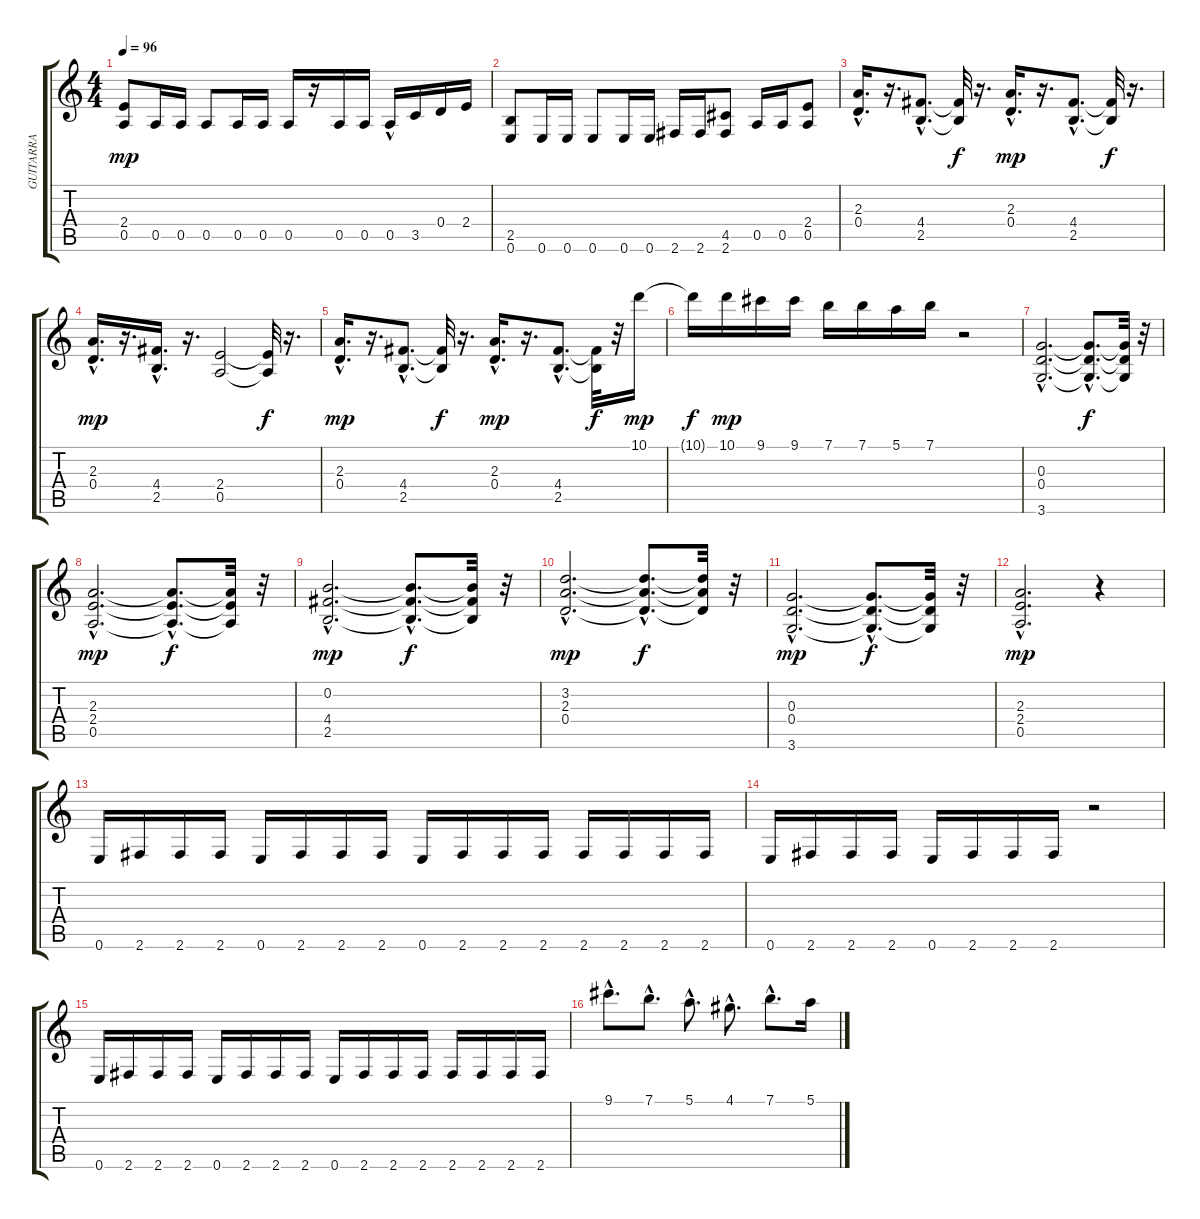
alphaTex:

\track ("GUITARRA" "GUITARRA") {instrument overdrivenguitar}
\staff {score tabs}
\tuning (E4 B3 G3 D3 A2 E2) {hide}
\ts (4 4)
\tempo 96
\clef g2
\ks c
(2.4 0.5).8{dy mp} 0.5.16 0.5.16 0.5.8 0.5.16 0.5.16 0.5.16 r.16 0.5.16 0.5.16 0.5{hac}.16 3.5.16 0.4.16 2.4.16 |
(2.5 0.6).8 0.6.16 0.6.16 0.6.8 0.6.16 0.6.16 2.6.16 2.6.16 (4.5 2.6).8 0.5.16 0.5.16 (2.4 0.5).8 |
(2.3{hac} 0.4{hac}).16{d} r.16{d} (4.4{hac} 2.5{hac}).8{d} (4.4{t} 2.5{t}).32{dy f} r.16{d} (2.3{hac} 0.4{hac}).16{d dy mp} r.16{d} (4.4{hac} 2.5{hac}).8{d} (4.4{t} 2.5{t}).32{dy f} r.16{d} |
(2.3{hac} 0.4{hac}).16{d dy mp} r.16{d} (4.4{hac} 2.5{hac}).16{d} r.16{d} (2.4 0.5).2 (2.4{t} 0.5{t}).32{dy f} r.16{d} |
(2.3{hac} 0.4{hac}).16{d dy mp} r.16{d} (4.4{hac} 2.5{hac}).8{d} (4.4{t} 2.5{t}).32{dy f} r.16{d} (2.3{hac} 0.4{hac}).16{d dy mp} r.16{d} (4.4{hac} 2.5{hac}).8{d} (4.4{t} 2.5{t}).32{dy f} r.32 10.1.16{dy mp} |
10.1{t}.16{dy f} 10.1.16{dy mp} 9.1.16 9.1.16 7.1.16 7.1.16 5.1.16 7.1.16 r.2 |
(0.3{hac} 0.4{hac} 3.6{hac}).2{d} (0.3{hac t} 0.4{hac t} 3.6{hac t}).8{d dy f} (0.3{t} 0.4{t} 3.6{t}).32 r.32 |
(2.3{hac} 2.4{hac} 0.5{hac}).2{d dy mp} (2.3{hac t} 2.4{hac t} 0.5{hac t}).8{d dy f} (2.3{t} 2.4{t} 0.5{t}).32 r.32 |
(0.2{hac} 4.4{hac} 2.5{hac}).2{d dy mp} (0.2{hac t} 4.4{hac t} 2.5{hac t}).8{d dy f} (0.2{t} 4.4{t} 2.5{t}).32 r.32 |
(3.2{hac} 2.3{hac} 0.4{hac}).2{d dy mp} (3.2{hac t} 2.3{hac t} 0.4{hac t}).8{d dy f} (3.2{t} 2.3{t} 0.4{t}).32 r.32 |
(0.3{hac} 0.4{hac} 3.6{hac}).2{d dy mp} (0.3{hac t} 0.4{hac t} 3.6{hac t}).8{d dy f} (0.3{t} 0.4{t} 3.6{t}).32 r.32 |
(2.3{hac} 2.4{hac} 0.5{hac}).2{d dy mp} r.4 |
0.6.16 2.6.16 2.6.16 2.6.16 0.6.16 2.6.16 2.6.16 2.6.16 0.6.16 2.6.16 2.6.16 2.6.16 2.6.16 2.6.16 2.6.16 2.6.16 |
0.6.16 2.6.16 2.6.16 2.6.16 0.6.16 2.6.16 2.6.16 2.6.16 r.2 |
0.6.16 2.6.16 2.6.16 2.6.16 0.6.16 2.6.16 2.6.16 2.6.16 0.6.16 2.6.16 2.6.16 2.6.16 2.6.16 2.6.16 2.6.16 2.6.16 |
9.1{hac}.8{d} 7.1{hac}.8{d} 5.1{hac}.8{d} 4.1{hac}.8{d} 7.1{hac}.8{d} 5.1.16
